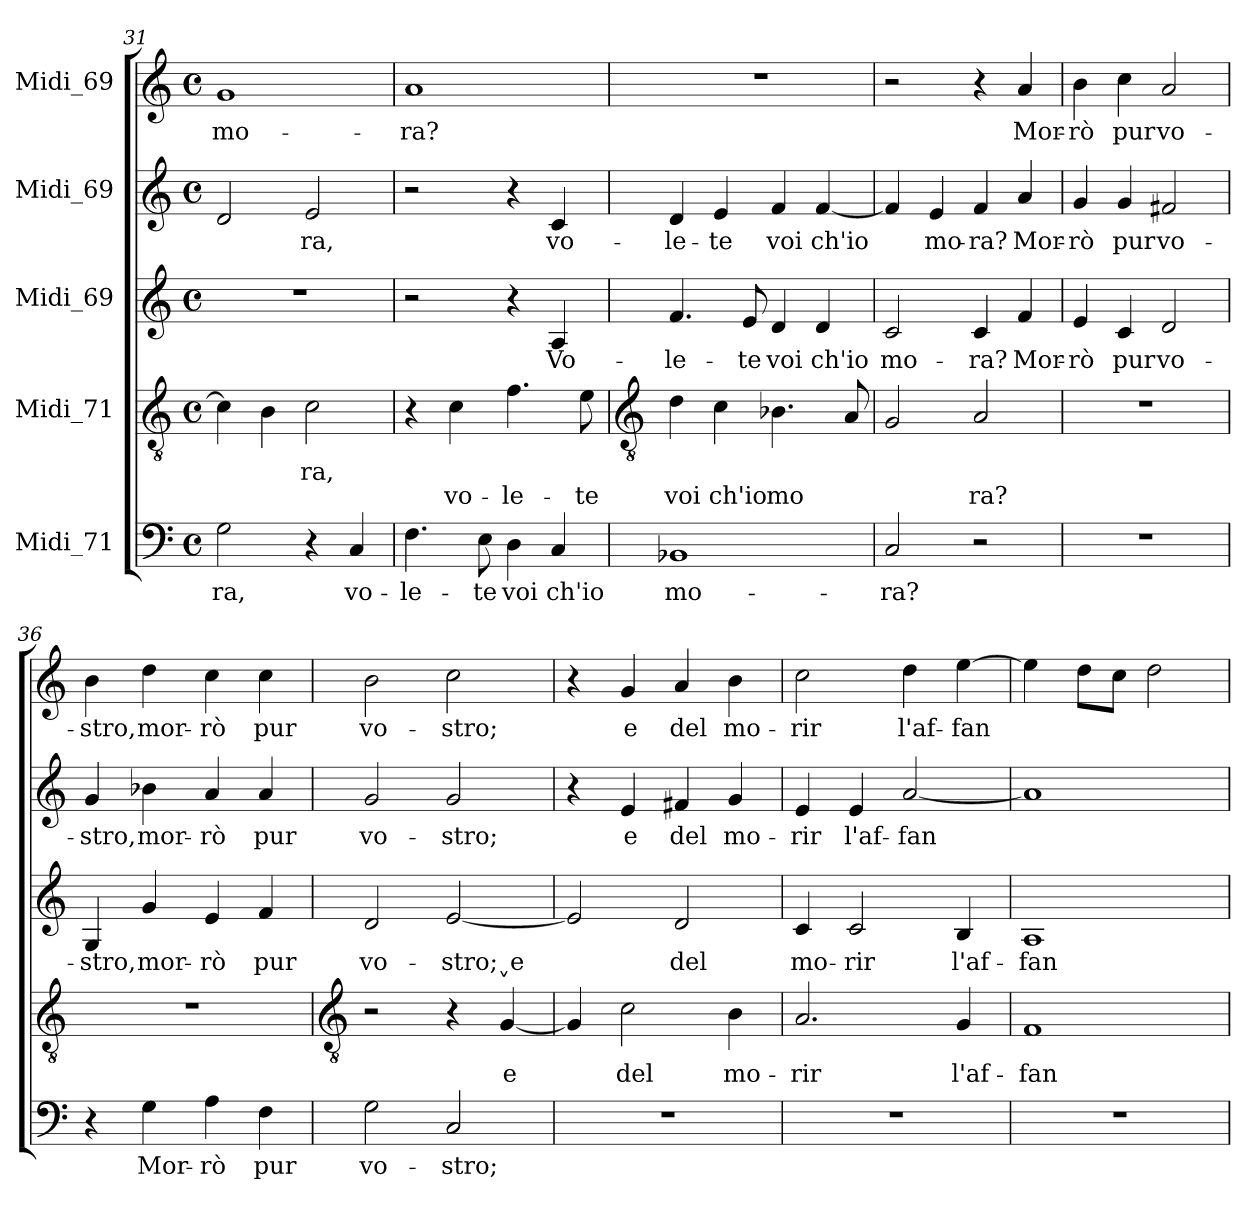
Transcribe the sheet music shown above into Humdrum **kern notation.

**kern	**text	**kern	**text	**text	**kern	**text	**kern	**text	**kern	**text
*part5	*part5	*part4	*part4	*part4	*part3	*part3	*part2	*part2	*part1	*part1
*staff5	*staff5	*staff4	*staff4	*staff4	*staff3	*staff3	*staff2	*staff2	*staff1	*staff1
*I"Midi_71	*	*I"Midi_71	*	*	*I"Midi_69	*	*I"Midi_69	*	*I"Midi_69	*
*clefF4	*	*clefGv2	*	*	*clefG2	*	*clefG2	*	*clefG2	*
*k[]	*	*k[]	*	*	*k[]	*	*k[]	*	*k[]	*
*C:	*	*C:	*	*	*C:	*	*C:	*	*C:	*
*M4/4	*	*M4/4	*	*	*M4/4	*	*M4/4	*	*M4/4	*
*met(c)	*	*met(c)	*	*	*met(c)	*	*met(c)	*	*met(c)	*
=31	=31	=31	=31	=31	=31	=31	=31	=31	=31	=31
!	!LO:LY:b	!	!	!	!	!	!	!	!	!LO:LY:b
2G	ra,	4c]	.	.	1r	.	2d	.	1g	mo-
.	.	4B	.	.	.	.	.	.	.	.
!	!	!	!LO:LY:b	!	!	!	!	!LO:LY:b	!	!
4r	.	2c	ra,	.	.	.	2e	ra,	.	.
!	!LO:LY:b	!	!	!	!	!	!	!	!	!
4C	vo-	.	.	.	.	.	.	.	.	.
=32	=32	=32	=32	=32	=32	=32	=32	=32	=32	=32
!	!LO:LY:b	!	!	!	!	!	!	!	!	!LO:LY:b
4.F	-le-	4r	.	.	2r	.	2r	.	1a	-ra?
!	!	!	!	!LO:LY:b	!	!	!	!	!	!
.	.	4c	.	vo-	.	.	.	.	.	.
!	!LO:LY:b	!	!	!	!	!	!	!	!	!
8E	-te	.	.	.	.	.	.	.	.	.
!	!LO:LY:b	!	!	!LO:LY:b	!	!	!	!	!	!
4D	voi	4.f	.	-le-	4r	.	4r	.	.	.
!	!LO:LY:b	!	!	!	!	!LO:LY:b	!	!LO:LY:b	!	!
4C	ch'io	.	.	.	4A	Vo-	4c	vo-	.	.
!	!	!	!	!LO:LY:b	!	!	!	!	!	!
.	.	8e	.	-te	.	.	.	.	.	.
!!LO:LB:g=z
=33	=33	=33	=33	=33	=33	=33	=33	=33	=33	=33
*	*	*clefGv2	*	*	*	*	*	*	*	*
!	!LO:LY:b	!	!	!LO:LY:b	!	!LO:LY:b	!	!LO:LY:b	!	!
1BB-X	mo-	4d	.	voi	4.f	-le-	4d	-le-	1r	.
!	!	!	!	!LO:LY:b	!	!	!	!LO:LY:b	!	!
.	.	4c	.	ch'io	.	.	4e	-te	.	.
!	!	!	!	!	!	!LO:LY:b	!	!	!	!
.	.	.	.	.	8e	-te	.	.	.	.
!	!	!	!	!LO:LY:b	!	!LO:LY:b	!	!LO:LY:b	!	!
.	.	4.B-X	.	mo	4d	voi	4f	voi	.	.
!	!	!	!	!	!	!LO:LY:b	!	!LO:LY:b	!	!
.	.	.	.	.	4d	ch'io	[4f	ch'io	.	.
.	.	8A	.	.	.	.	.	.	.	.
=34	=34	=34	=34	=34	=34	=34	=34	=34	=34	=34
!	!LO:LY:b	!	!	!	!	!LO:LY:b	!	!	!	!
2C	-ra?	2G	.	.	2c	mo-	4f]	.	2r	.
!	!	!	!	!	!	!	!	!LO:LY:b	!	!
.	.	.	.	.	.	.	4e	mo-	.	.
!	!	!	!	!LO:LY:b	!	!LO:LY:b	!	!LO:LY:b	!	!
2r	.	2A	.	ra?	4c	-ra?	4f	-ra?	4r	.
!	!	!	!	!	!	!LO:LY:b	!	!LO:LY:b	!	!LO:LY:b
.	.	.	.	.	4f	Mor-	4a	Mor-	4a	Mor-
=35	=35	=35	=35	=35	=35	=35	=35	=35	=35	=35
!	!	!	!	!	!	!LO:LY:b	!	!LO:LY:b	!	!LO:LY:b
1r	.	1r	.	.	4e	-rò	4g	-rò	4b	-rò
!	!	!	!	!	!	!LO:LY:b	!	!LO:LY:b	!	!LO:LY:b
.	.	.	.	.	4c	pur	4g	pur	4cc	pur
!	!	!	!	!	!	!LO:LY:b	!	!LO:LY:b	!	!LO:LY:b
.	.	.	.	.	2d	vo-	2f#X	vo-	2a	vo-
=36	=36	=36	=36	=36	=36	=36	=36	=36	=36	=36
!	!	!	!	!	!	!LO:LY:b	!	!LO:LY:b	!	!LO:LY:b
4r	.	1r	.	.	4G	-stro,	4g	-stro,	4b	-stro,
!	!LO:LY:b	!	!	!	!	!LO:LY:b	!	!LO:LY:b	!	!LO:LY:b
4G	Mor-	.	.	.	4g	mor-	4b-X	mor-	4dd	mor-
!	!LO:LY:b	!	!	!	!	!LO:LY:b	!	!LO:LY:b	!	!LO:LY:b
4A	-rò	.	.	.	4e	-rò	4a	-rò	4cc	-rò
!	!LO:LY:b	!	!	!	!	!LO:LY:b	!	!LO:LY:b	!	!LO:LY:b
4F	pur	.	.	.	4f	pur	4a	pur	4cc	pur
!!LO:LB:g=z
=37	=37	=37	=37	=37	=37	=37	=37	=37	=37	=37
*	*	*clefGv2	*	*	*	*	*	*	*	*
!	!LO:LY:b	!	!	!	!	!LO:LY:b	!	!LO:LY:b	!	!LO:LY:b
2G	vo-	2r	.	.	2d	vo-	2g	vo-	2b	vo-
!	!LO:LY:b	!	!	!	!	!LO:LY:b	!	!LO:LY:b	!	!LO:LY:b
2C	-stro;	4r	.	.	[2e	-stro;ˬe	2g	-stro;	2cc	-stro;
!	!	!	!LO:LY:b	!	!	!	!	!	!	!
.	.	[4G	e	.	.	.	.	.	.	.
=38	=38	=38	=38	=38	=38	=38	=38	=38	=38	=38
1r	.	4G]	.	.	2e]	.	4r	.	4r	.
!	!	!	!LO:LY:b	!	!	!	!	!LO:LY:b	!	!LO:LY:b
.	.	2c	del	.	.	.	4e	e	4g	e
!	!	!	!	!	!	!LO:LY:b	!	!LO:LY:b	!	!LO:LY:b
.	.	.	.	.	2d	del	4f#X	del	4a	del
!	!	!	!LO:LY:b	!	!	!	!	!LO:LY:b	!	!LO:LY:b
.	.	4B	mo-	.	.	.	4g	mo-	4b	mo-
=39	=39	=39	=39	=39	=39	=39	=39	=39	=39	=39
!	!	!	!LO:LY:b	!	!	!LO:LY:b	!	!LO:LY:b	!	!LO:LY:b
1r	.	2.A	-rir	.	4c	mo-	4e	-rir	2cc	-rir
!	!	!	!	!	!	!LO:LY:b	!	!LO:LY:b	!	!
.	.	.	.	.	2c	-rir	4e	l'af-	.	.
!	!	!	!	!	!	!	!	!LO:LY:b	!	!LO:LY:b
.	.	.	.	.	.	.	[2a	-fan	4dd	l'af-
!	!	!	!LO:LY:b	!	!	!LO:LY:b	!	!	!	!LO:LY:b
.	.	4G	l'af-	.	4B	l'af-	.	.	[4ee	-fan
=40	=40	=40	=40	=40	=40	=40	=40	=40	=40	=40
!	!	!	!LO:LY:b	!	!	!LO:LY:b	!	!	!	!
1r	.	1F	-fan	.	1A	-fan-	1a]	.	4ee]	.
.	.	.	.	.	.	.	.	.	8ddL	.
.	.	.	.	.	.	.	.	.	8ccJ	.
.	.	.	.	.	.	.	.	.	2dd	.
=	=	=	=	=	=	=	=	=	=	=
*-	*-	*-	*-	*-	*-	*-	*-	*-	*-	*-
